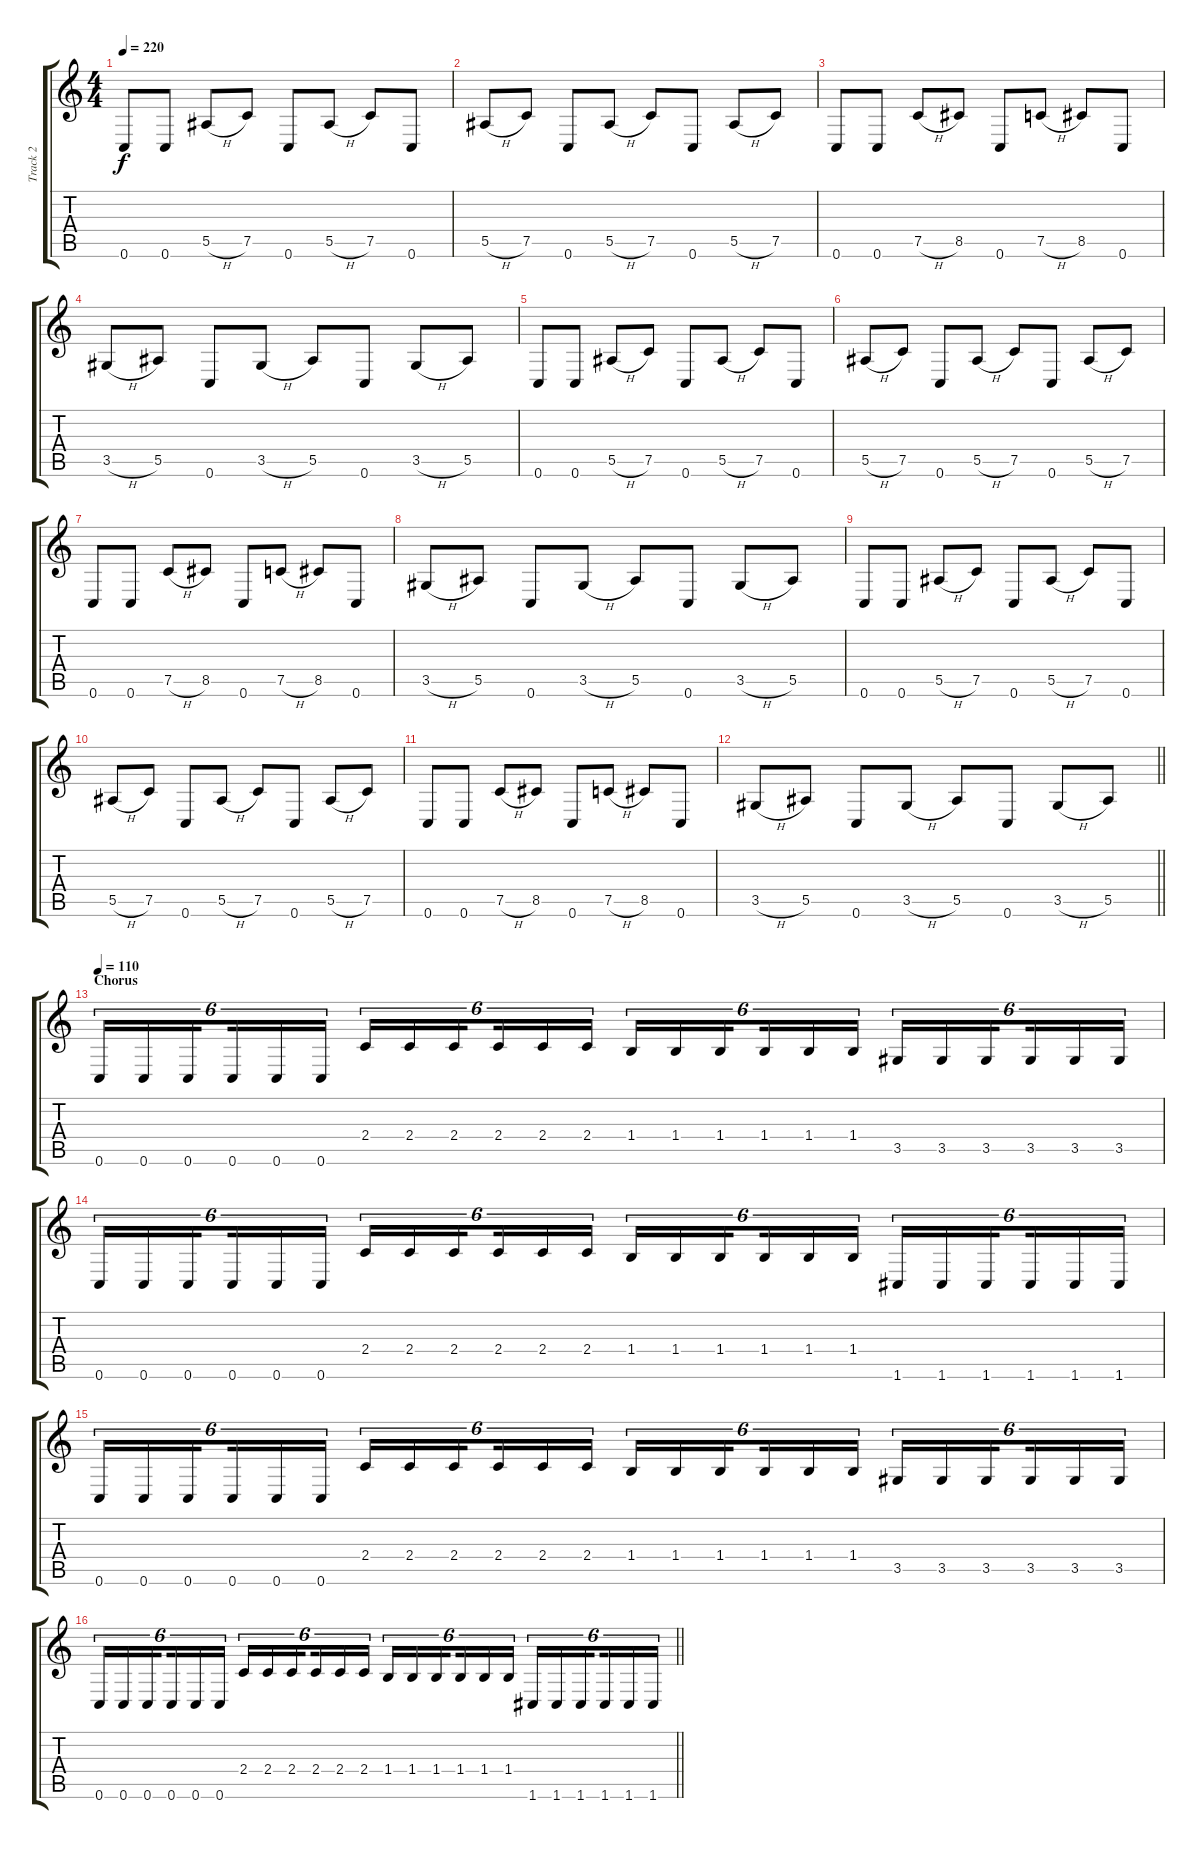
\track ("Track 2" "Track 2") {instrument distortionguitar}
\staff {score tabs}
\tuning (C4 G3 Eb3 Bb2 F2 C2) {hide}
\ts (4 4)
\tempo 220
\clef g2
\ks c
0.6.8{dy f} 0.6.8 5.5{h}.8 7.5.8 0.6.8 5.5{h}.8 7.5.8 0.6.8 |
5.5{h}.8 7.5.8 0.6.8 5.5{h}.8 7.5.8 0.6.8 5.5{h}.8 7.5.8 |
0.6.8 0.6.8 7.5{h}.8 8.5.8 0.6.8 7.5{h}.8 8.5.8 0.6.8 |
3.5{h}.8 5.5.8 0.6.8 3.5{h}.8 5.5.8 0.6.8 3.5{h}.8 5.5.8 |
0.6.8 0.6.8 5.5{h}.8 7.5.8 0.6.8 5.5{h}.8 7.5.8 0.6.8 |
5.5{h}.8 7.5.8 0.6.8 5.5{h}.8 7.5.8 0.6.8 5.5{h}.8 7.5.8 |
0.6.8 0.6.8 7.5{h}.8 8.5.8 0.6.8 7.5{h}.8 8.5.8 0.6.8 |
3.5{h}.8 5.5.8 0.6.8 3.5{h}.8 5.5.8 0.6.8 3.5{h}.8 5.5.8 |
0.6.8 0.6.8 5.5{h}.8 7.5.8 0.6.8 5.5{h}.8 7.5.8 0.6.8 |
5.5{h}.8 7.5.8 0.6.8 5.5{h}.8 7.5.8 0.6.8 5.5{h}.8 7.5.8 |
0.6.8 0.6.8 7.5{h}.8 8.5.8 0.6.8 7.5{h}.8 8.5.8 0.6.8 |
\barLineRight lightlight
3.5{h}.8 5.5.8 0.6.8 3.5{h}.8 5.5.8 0.6.8 3.5{h}.8 5.5.8 |
\section ("" "Chorus")
\tempo 110
0.6.16{tu (6 4)} 0.6.16{tu (6 4)} 0.6.16{tu (6 4) beam splitsecondary} 0.6.16{tu (6 4)} 0.6.16{tu (6 4)} 0.6.16{tu (6 4)} 2.4.16{tu (6 4)} 2.4.16{tu (6 4)} 2.4.16{tu (6 4) beam splitsecondary} 2.4.16{tu (6 4)} 2.4.16{tu (6 4)} 2.4.16{tu (6 4)} 1.4.16{tu (6 4)} 1.4.16{tu (6 4)} 1.4.16{tu (6 4) beam splitsecondary} 1.4.16{tu (6 4)} 1.4.16{tu (6 4)} 1.4.16{tu (6 4)} 3.5.16{tu (6 4)} 3.5.16{tu (6 4)} 3.5.16{tu (6 4) beam splitsecondary} 3.5.16{tu (6 4)} 3.5.16{tu (6 4)} 3.5.16{tu (6 4)} |
0.6.16{tu (6 4)} 0.6.16{tu (6 4)} 0.6.16{tu (6 4) beam splitsecondary} 0.6.16{tu (6 4)} 0.6.16{tu (6 4)} 0.6.16{tu (6 4)} 2.4.16{tu (6 4)} 2.4.16{tu (6 4)} 2.4.16{tu (6 4) beam splitsecondary} 2.4.16{tu (6 4)} 2.4.16{tu (6 4)} 2.4.16{tu (6 4)} 1.4.16{tu (6 4)} 1.4.16{tu (6 4)} 1.4.16{tu (6 4) beam splitsecondary} 1.4.16{tu (6 4)} 1.4.16{tu (6 4)} 1.4.16{tu (6 4)} 1.6.16{tu (6 4)} 1.6.16{tu (6 4)} 1.6.16{tu (6 4) beam splitsecondary} 1.6.16{tu (6 4)} 1.6.16{tu (6 4)} 1.6.16{tu (6 4)} |
0.6.16{tu (6 4)} 0.6.16{tu (6 4)} 0.6.16{tu (6 4) beam splitsecondary} 0.6.16{tu (6 4)} 0.6.16{tu (6 4)} 0.6.16{tu (6 4)} 2.4.16{tu (6 4)} 2.4.16{tu (6 4)} 2.4.16{tu (6 4) beam splitsecondary} 2.4.16{tu (6 4)} 2.4.16{tu (6 4)} 2.4.16{tu (6 4)} 1.4.16{tu (6 4)} 1.4.16{tu (6 4)} 1.4.16{tu (6 4) beam splitsecondary} 1.4.16{tu (6 4)} 1.4.16{tu (6 4)} 1.4.16{tu (6 4)} 3.5.16{tu (6 4)} 3.5.16{tu (6 4)} 3.5.16{tu (6 4) beam splitsecondary} 3.5.16{tu (6 4)} 3.5.16{tu (6 4)} 3.5.16{tu (6 4)} |
\barLineRight lightlight
0.6.16{tu (6 4)} 0.6.16{tu (6 4)} 0.6.16{tu (6 4) beam splitsecondary} 0.6.16{tu (6 4)} 0.6.16{tu (6 4)} 0.6.16{tu (6 4)} 2.4.16{tu (6 4)} 2.4.16{tu (6 4)} 2.4.16{tu (6 4) beam splitsecondary} 2.4.16{tu (6 4)} 2.4.16{tu (6 4)} 2.4.16{tu (6 4)} 1.4.16{tu (6 4)} 1.4.16{tu (6 4)} 1.4.16{tu (6 4) beam splitsecondary} 1.4.16{tu (6 4)} 1.4.16{tu (6 4)} 1.4.16{tu (6 4)} 1.6.16{tu (6 4)} 1.6.16{tu (6 4)} 1.6.16{tu (6 4) beam splitsecondary} 1.6.16{tu (6 4)} 1.6.16{tu (6 4)} 1.6.16{tu (6 4)}
